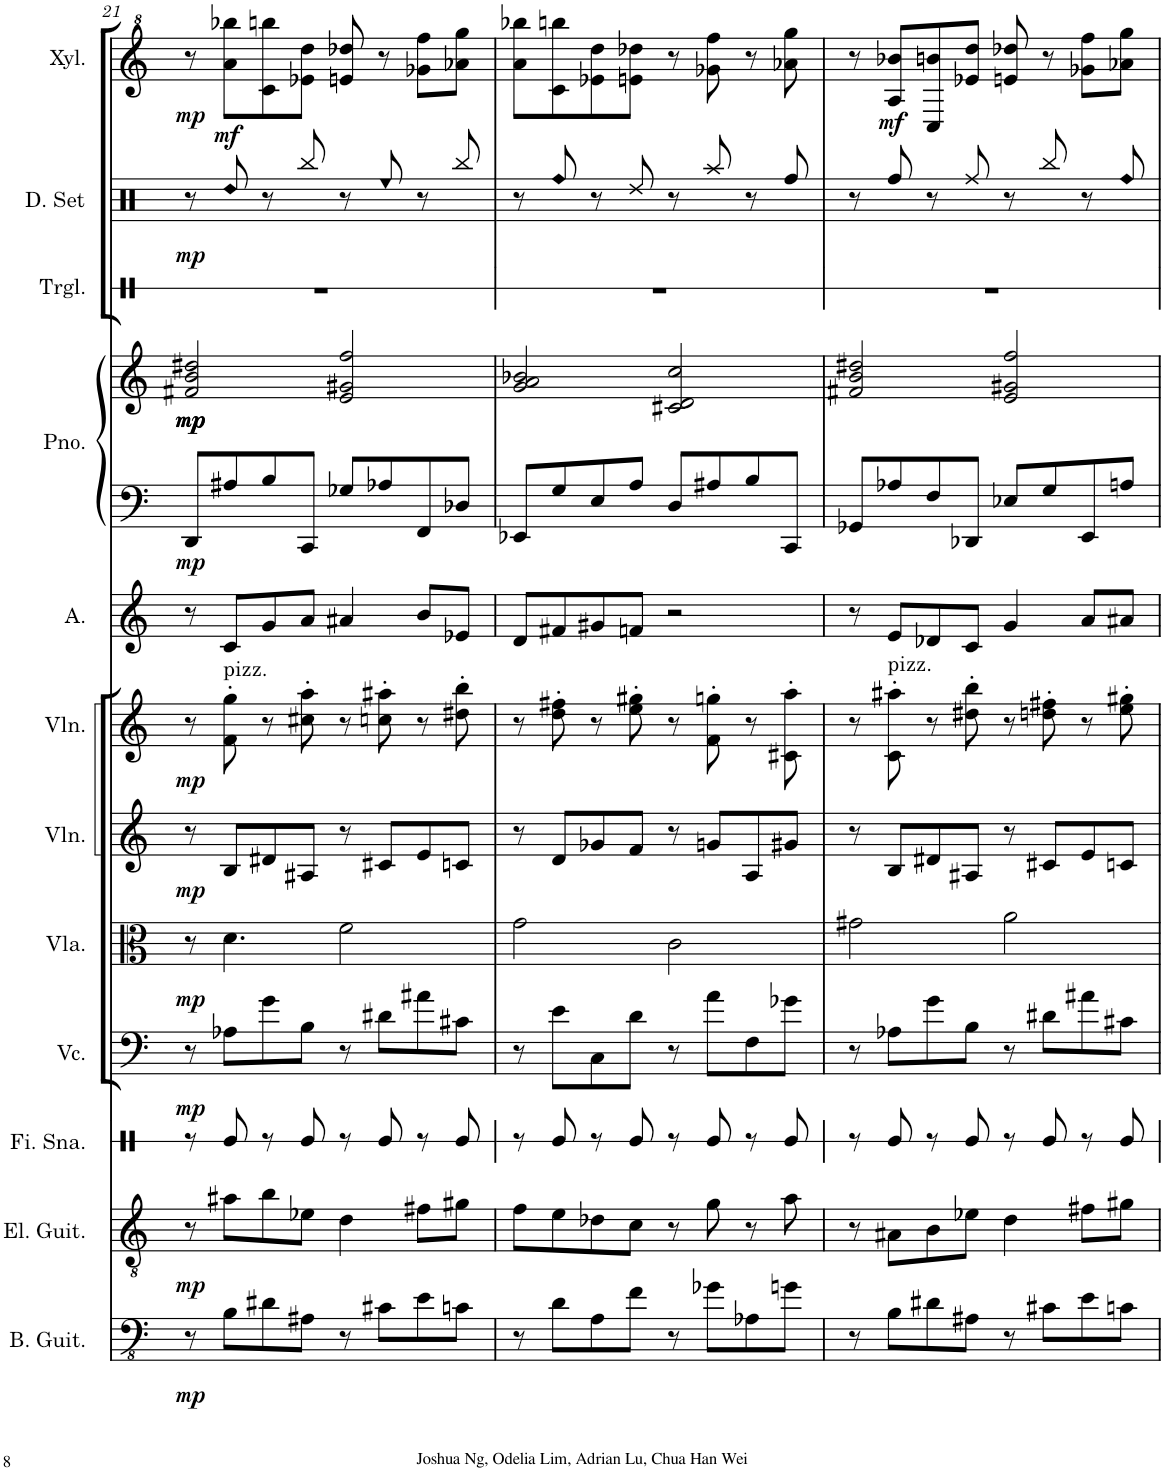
**kern	**dynam	**kern	**dynam	**kern	**kern	**dynam	**kern	**dynam	**kern	**dynam	**kern	**dynam	**kern	**kern	**kern	**dynam	**kern	**kern	**dynam	**kern	**dynam
*part12	*part12	*part11	*part11	*part10	*part9	*part9	*part8	*part8	*part7	*part7	*part6	*part6	*part5	*part4	*part4	*part4	*part3	*part2	*part2	*part1	*part1
*staff13	*staff13	*staff12	*staff12	*staff11	*staff10	*staff10	*staff9	*staff9	*staff8	*staff8	*staff7	*staff7	*staff6	*staff5	*staff4	*staff4/5	*staff3	*staff2	*staff2	*staff1	*staff1
*I"Bass Guitar	*	*I"Electric Guitar	*	*I"Finger Snap	*I"Violoncello	*	*I"Viola	*	*I"Violin	*	*I"Violin	*	*I"Alto	*I"Piano	*	*	*I"Triangle	*I"Drumset	*	*I"Xylophone	*
*I'B. Guit.	*	*I'El. Guit.	*	*I'Fi. Sna.	*I'Vc.	*	*I'Vla.	*	*I'Vln.	*	*I'Vln.	*	*I'A.	*I'Pno.	*	*	*I'Trgl.	*I'D. Set	*	*I'Xyl.	*
!!LO:PB:g=z
*clefFv4	*	*clefGv2	*	*clefX	*clefF4	*	*clefC3	*	*clefG2	*	*clefG2	*	*clefG2	*clefF4	*clefG2	*	*clefX	*clefX	*	*clefG^2	*
*k[]	*	*k[]	*	*k[]	*k[]	*	*k[]	*	*k[]	*	*k[]	*	*k[]	*k[]	*k[]	*	*k[]	*k[]	*	*k[]	*
*M4/4	*	*M4/4	*	*M4/4	*M4/4	*	*M4/4	*	*M4/4	*	*M4/4	*	*M4/4	*M4/4	*M4/4	*	*M4/4	*M4/4	*	*M4/4	*
=21	=21	=21	=21	=21	=21	=21	=21	=21	=21	=21	=21	=21	=21	=21	=21	=21	=21	=21	=21	=21	=21
!	!LO:DY:b	!	!LO:DY:b	!	!	!LO:DY:b	!	!LO:DY:b	!	!LO:DY:b	!	!LO:DY:b	!	!	!	!LO:DY:b=2	!	!	!	!	!
!	!	!	!	!	!	!	!	!	!	!	!	!	!	!	!	!LO:DY:n=1:b	!	!	!	!	!
!	!	!	!	!	!	!	!	!	!	!	!	!	!	!	!	!LO:DY:n=2:b	!	!	!	!	!
!	!	!	!	!	!	!	!	!	!	!	!	!	!	!	!	!LO:DY:n=3:b	!	!	!LO:DY:b	!	!LO:DY:b
8r	mp	8r	mp	8r	8r	mp	8r	mp	8r	mp	8r	mp	8r	8DD/L	2f#X/ 2b/ 2dd#X/	mp mp mp mp	1r	8r	mp	8r	mp
!	!	!	!	!	!	!	!	!	!	!	!LO:TX:a:t=pizz.	!	!	!	!	!	!	!	!	!	!
!	!	!	!	!	!	!	!	!	!	!	!	!	!	!	!	!	!	!LO:N:head=diamond	!	!	!LO:DY:b
8BB\L	.	8a#X\L	.	8Re/	8A-X\L	.	4.d\	.	8B/L	.	8f\' 8gg\'	.	8c/L	8A#X/	.	.	.	8Rdd/	.	8aa\ 8bbb-X\L	mf
8D#X\	.	8b\	.	8r	8g\	.	.	.	8d#X/	.	8r	.	8g/	8B/	.	.	.	8r	.	8cc\ 8bbbn\	.
8AA#X\J	.	8e-X\J	.	8Re/	8B\J	.	.	.	8A#X/J	.	8cc#X\' 8aa\'	.	8a/J	8CC/J	.	.	.	8Rbb/	.	8ee-X\ 8ddd\J	.
8r	.	4d\	.	8r	8r	.	2f\	.	8r	.	8r	.	4a#X/	8G-X/L	2e/ 2g#X/ 2ff/	.	.	8r	.	8een/ 8ddd-X/	.
8C#X\L	.	.	.	8Re/	8d#X\L	.	.	.	8c#X/L	.	8ccn\' 8aa#X\'	.	.	8A-X/	.	.	.	8Ree/	.	8r	.
8E\	.	8f#X\L	.	8r	8a#X\	.	.	.	8e/	.	8r	.	8b/L	8FF/	.	.	.	8r	.	8gg-X\ 8fff\L	.
8Cn\J	.	8g#X\J	.	8Re/	8c#X\J	.	.	.	8cn/J	.	8dd#X\' 8bb\'	.	8e-X/J	8D-X/J	.	.	.	8Rbb/	.	8aa-X\ 8ggg\J	.
=22	=22	=22	=22	=22	=22	=22	=22	=22	=22	=22	=22	=22	=22	=22	=22	=22	=22	=22	=22	=22	=22
8r	.	8f\L	.	8r	8r	.	2g\	.	8r	.	8r	.	8d/L	8EE-X/L	2g/ 2a/ 2b-X/	.	1r	8r	.	8aa\ 8bbb-X\L	.
!	!	!	!	!	!	!	!	!	!	!	!	!	!	!	!	!	!	!LO:N:head=diamond	!	!	!
8D\L	.	8e\	.	8Re/	8e\L	.	.	.	8d/L	.	8dd\' 8ff#X\'	.	8f#X/	8G/	.	.	.	8Rff/	.	8cc\ 8bbbn\	.
8AA\	.	8d-X\	.	8r	8C\	.	.	.	8g-X/	.	8r	.	8g#X/	8E/	.	.	.	8r	.	8ee-X\ 8ddd\	.
8F\J	.	8c\J	.	8Re/	8d\J	.	.	.	8f/J	.	8ee\' 8gg#X\'	.	8fn/J	8A/J	.	.	.	8Rdd/	.	8een\ 8ddd-X\J	.
8r	.	8r	.	8r	8r	.	2c\	.	8r	.	8r	.	2r	8D/L	2c#X/ 2d/ 2cc/	.	.	8r	.	8r	.
8G-X\L	.	8g\	.	8Re/	8a\L	.	.	.	8gn/L	.	8f\' 8ggn\'	.	.	8A#X/	.	.	.	8Raa/	.	8gg-X\ 8fff\	.
8AA-X\	.	8r	.	8r	8F\	.	.	.	8A/	.	8r	.	.	8B/	.	.	.	8r	.	8r	.
8Gn\J	.	8a\	.	8Re/	8g-X\J	.	.	.	8g#X/J	.	8c#X\' 8aa\'	.	.	8CC/J	.	.	.	8Rff/	.	8aa-X\ 8ggg\	.
=23	=23	=23	=23	=23	=23	=23	=23	=23	=23	=23	=23	=23	=23	=23	=23	=23	=23	=23	=23	=23	=23
8r	.	8r	.	8r	8r	.	2g#X\	.	8r	.	8r	.	8r	8GG-X/L	2f#X/ 2b/ 2dd#X/	.	1r	8r	.	8r	.
!	!	!	!	!	!	!	!	!	!	!	!LO:TX:a:t=pizz.	!	!	!	!	!	!	!	!	!	!
!	!	!	!	!	!	!	!	!	!	!	!	!	!	!	!	!	!	!	!	!	!LO:DY:b
8BB\L	.	8A#X\L	.	8Re/	8A-X\L	.	.	.	8B/L	.	8c\' 8aa#X\'	.	8e/L	8A-X/	.	.	.	8Rff/	.	8a/ 8bb-X/L	mf
8D#X\	.	8B\	.	8r	8g\	.	.	.	8d#X/	.	8r	.	8d-X/	8F/	.	.	.	8r	.	8c/ 8bbn/	.
8AA#X\J	.	8e-X\J	.	8Re/	8B\J	.	.	.	8A#X/J	.	8dd#X\' 8bb\'	.	8c/J	8DD-X/J	.	.	.	8Rff/	.	8ee-X/ 8ddd/J	.
8r	.	4d\	.	8r	8r	.	2a\	.	8r	.	8r	.	4g/	8E-X/L	2e/ 2g#X/ 2ff/	.	.	8r	.	8een/ 8ddd-X/	.
8C#X\L	.	.	.	8Re/	8d#X\L	.	.	.	8c#X/L	.	8ddn\' 8ff#X\'	.	.	8G/	.	.	.	8Rbb/	.	8r	.
8E\	.	8f#X\L	.	8r	8a#X\	.	.	.	8e/	.	8r	.	8a/L	8EE/	.	.	.	8r	.	8gg-X\ 8fff\L	.
!	!	!	!	!	!	!	!	!	!	!	!	!	!	!	!	!	!	!LO:N:head=diamond	!	!	!
8Cn\J	.	8g#X\J	.	8Re/	8c#X\J	.	.	.	8cn/J	.	8ee\' 8gg#X\'	.	8a#X/J	8An/J	.	.	.	8Rff/	.	8aa-X\ 8ggg\J	.
=	=	=	=	=	=	=	=	=	=	=	=	=	=	=	=	=	=	=	=	=	=
*-	*-	*-	*-	*-	*-	*-	*-	*-	*-	*-	*-	*-	*-	*-	*-	*-	*-	*-	*-	*-	*-
